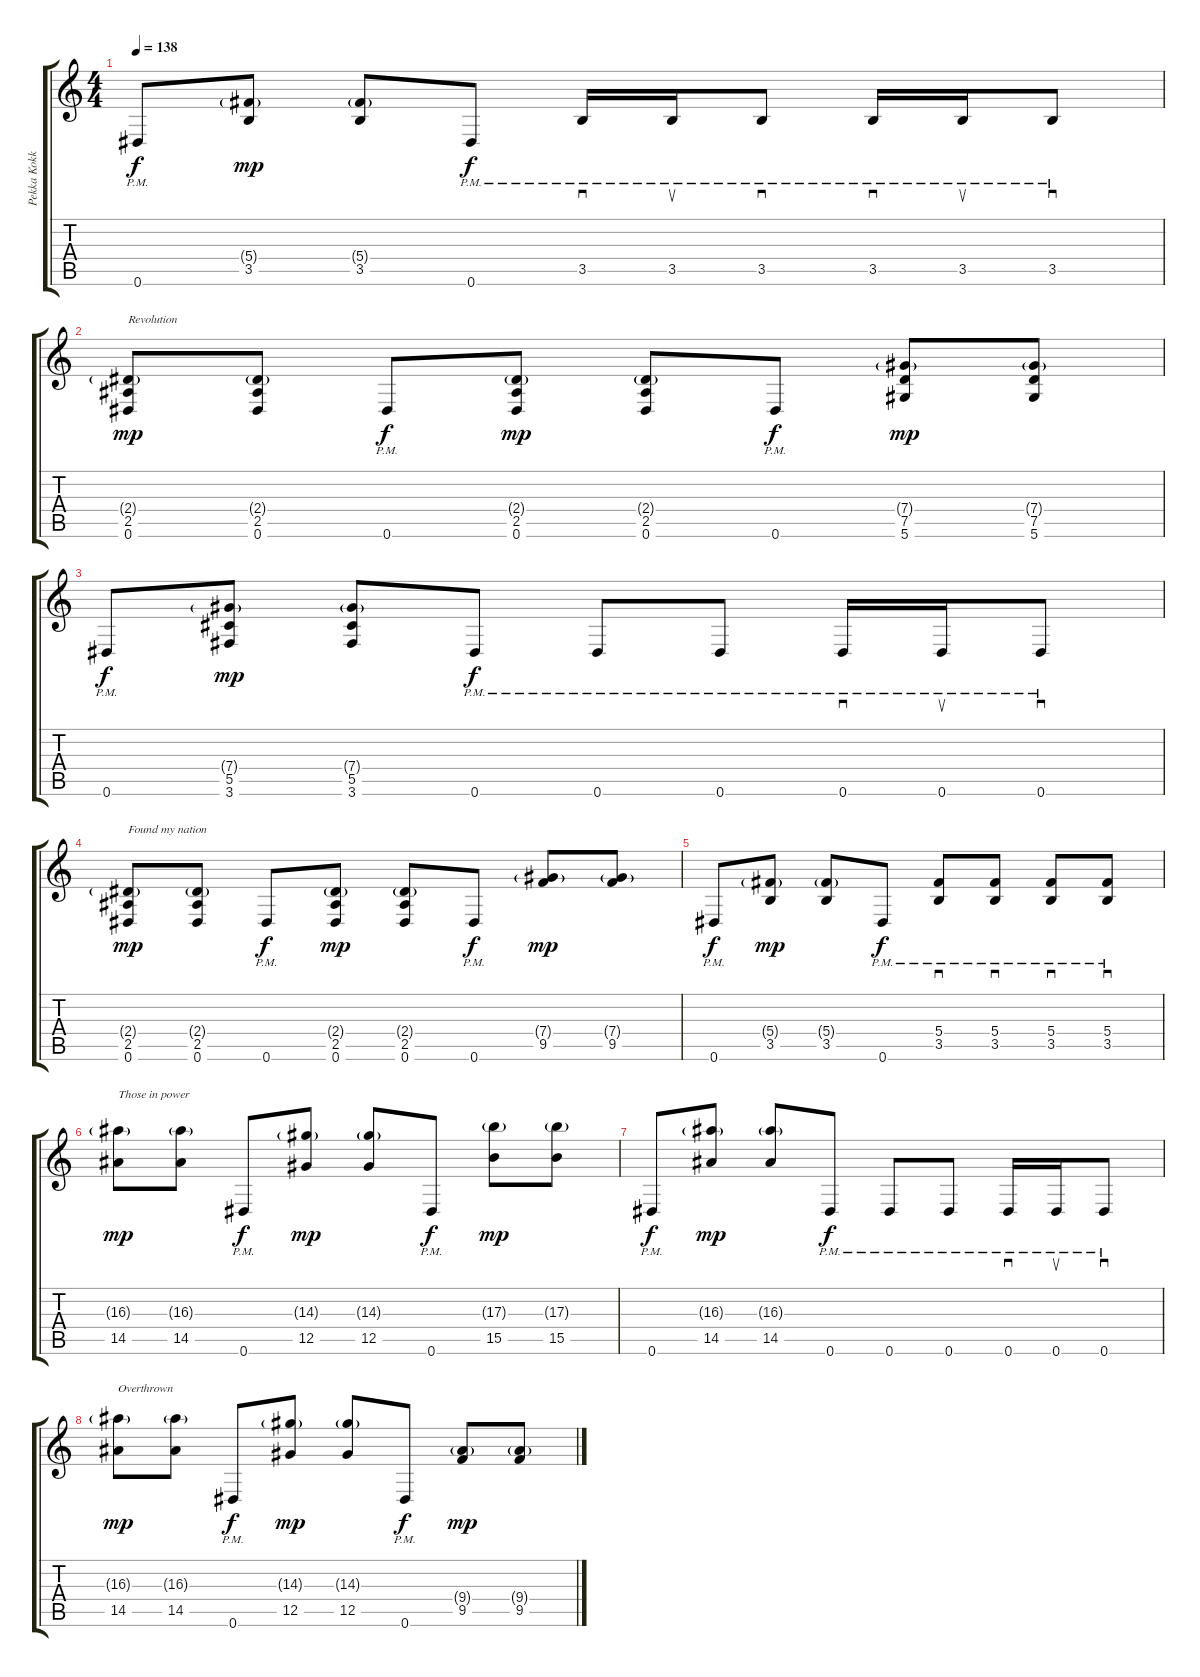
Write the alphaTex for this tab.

\track ("Pekka Kokko" "Pekka Kokk") {instrument distortionguitar}
\staff {score tabs}
\tuning (Eb4 Bb3 Gb3 Db3 Ab2 Eb2) {hide}
\ts (4 4)
\tempo 138
\clef g2
\ks c
0.6{pm}.8{dy f} (5.4{g} 3.5).8{dy mp} (5.4{g} 3.5).8 0.6{pm}.8{dy f} 3.5{pm}.16{sd} 3.5{pm}.16{su} 3.5{pm}.8{sd} 3.5{pm}.16{sd} 3.5{pm}.16{su} 3.5{pm}.8{sd} |
(2.4{g} 2.5 0.6).8{txt "Revolution" dy mp} (2.4{g} 2.5 0.6).8 0.6{pm}.8{dy f} (2.4{g} 2.5 0.6).8{dy mp} (2.4{g} 2.5 0.6).8 0.6{pm}.8{dy f} (7.4{g} 7.5 5.6).8{dy mp} (7.4{g} 7.5 5.6).8 |
0.6{pm}.8{dy f} (7.4{g} 5.5 3.6).8{dy mp} (7.4{g} 5.5 3.6).8 0.6{pm}.8{dy f} 0.6{pm}.8 0.6{pm}.8 0.6{pm}.16{sd} 0.6{pm}.16{su} 0.6{pm}.8{sd} |
(2.4{g} 2.5 0.6).8{txt "Found my nation" dy mp} (2.4{g} 2.5 0.6).8 0.6{pm}.8{dy f} (2.4{g} 2.5 0.6).8{dy mp} (2.4{g} 2.5 0.6).8 0.6{pm}.8{dy f} (7.4{g} 9.5).8{dy mp} (7.4{g} 9.5).8 |
0.6{pm}.8{dy f} (5.4{g} 3.5).8{dy mp} (5.4{g} 3.5).8 0.6{pm}.8{dy f} (5.4{pm} 3.5{pm}).8{sd} (5.4{pm} 3.5{pm}).8{sd} (5.4{pm} 3.5{pm}).8{sd} (5.4{pm} 3.5{pm}).8{sd} |
(16.3{g} 14.5).8{txt "Those in power" dy mp} (16.3{g} 14.5).8 0.6{pm}.8{dy f} (14.3{g} 12.5).8{dy mp} (14.3{g} 12.5).8 0.6{pm}.8{dy f} (17.3{g} 15.5).8{dy mp} (17.3{g} 15.5).8 |
0.6{pm}.8{dy f} (16.3{g} 14.5).8{dy mp} (16.3{g} 14.5).8 0.6{pm}.8{dy f} 0.6{pm}.8 0.6{pm}.8 0.6{pm}.16{sd} 0.6{pm}.16{su} 0.6{pm}.8{sd} |
(16.3{g} 14.5).8{txt "Overthrown" dy mp} (16.3{g} 14.5).8 0.6{pm}.8{dy f} (14.3{g} 12.5).8{dy mp} (14.3{g} 12.5).8 0.6{pm}.8{dy f} (9.4{g} 9.5).8{dy mp} (9.4{g} 9.5).8
